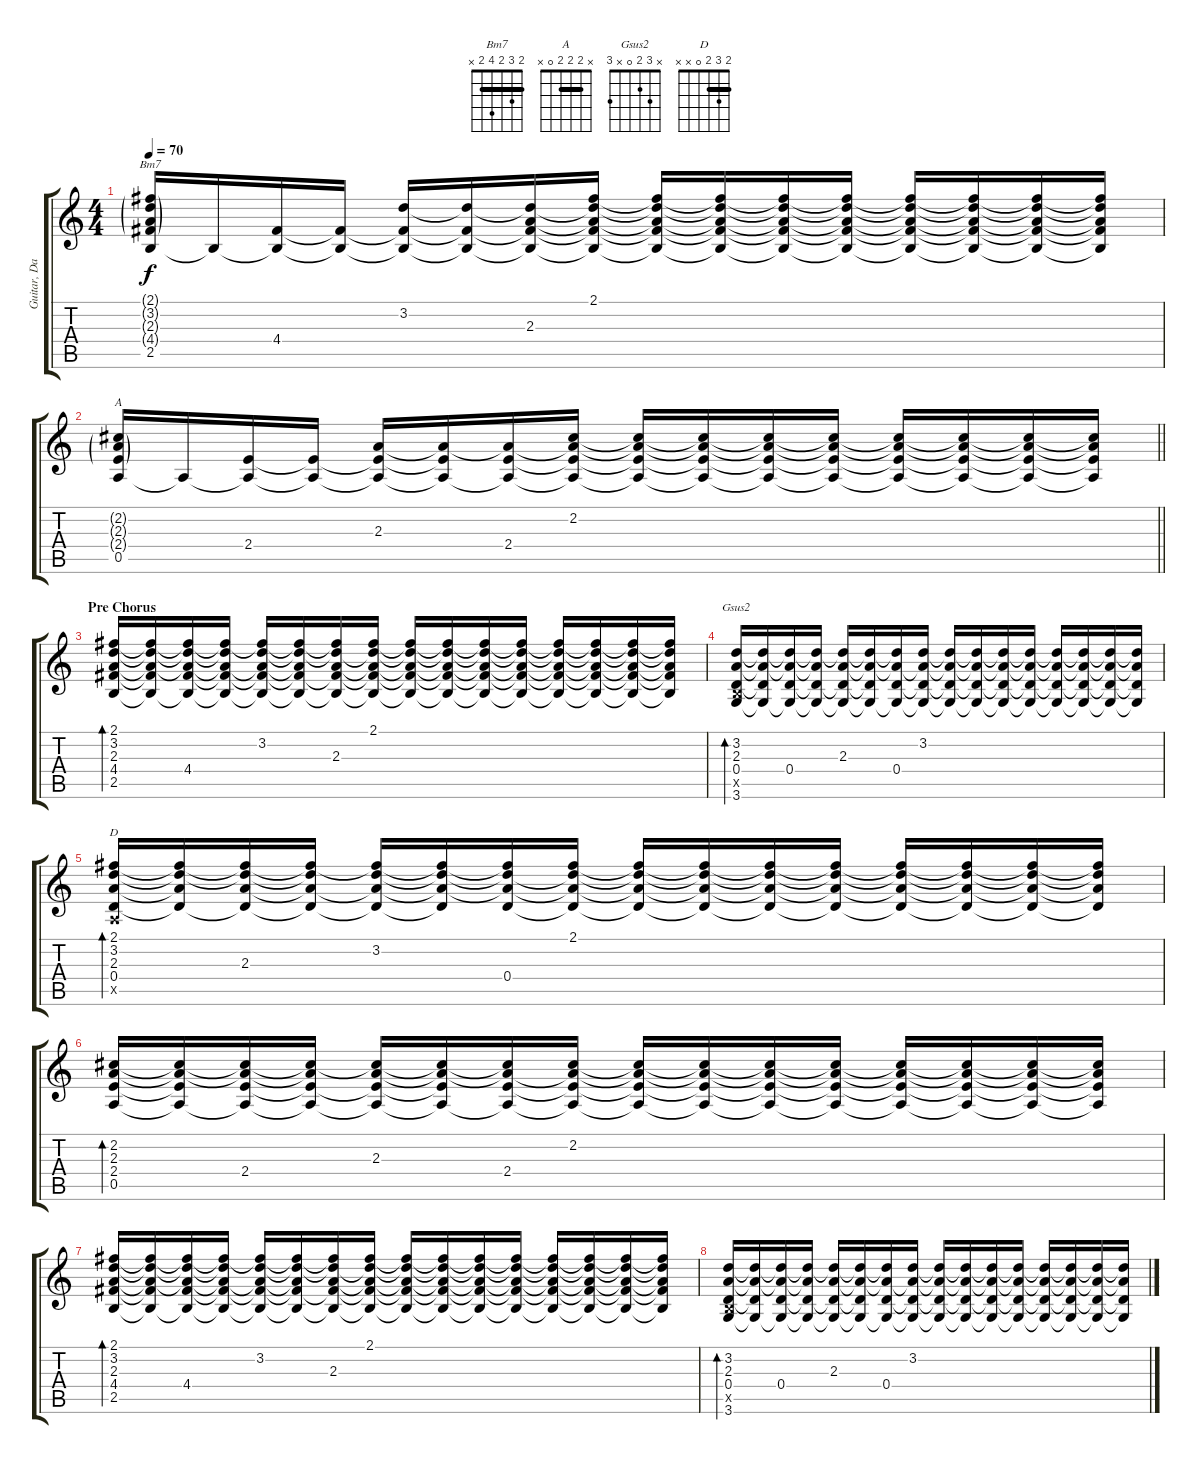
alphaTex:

\track ("Guitar, Dan 1b" "Guitar, Da") {instrument distortionguitar}
\staff {score tabs}
\tuning (E4 B3 G3 D3 A2 E2) {hide}
\chord ("Bm7" 2 3 2 4 2 x) {barre 2}
\chord ("A" x 2 2 2 0 x) {barre 2}
\chord ("Gsus2" x 3 2 0 x 3)
\chord ("D" 2 3 2 0 x x) {barre 2}
\ts (4 4)
\tempo 70
\clef g2
\ks c
(2.1{g} 3.2{g} 2.3{g} 4.4{g} 2.5).16{ch "Bm7" dy f} 2.5{t}.16 (4.4 2.5{t}).16 (4.4{t} 2.5{t}).16 (3.2 4.4{t} 2.5{t}).16 (3.2{t} 4.4{t} 2.5{t}).16 (3.2{t} 2.3 4.4{t} 2.5{t}).16 (2.1 3.2{t} 2.3{t} 4.4{t} 2.5{t}).16 (2.1{t} 3.2{t} 2.3{t} 4.4{t} 2.5{t}).16 (2.1{t} 3.2{t} 2.3{t} 4.4{t} 2.5{t}).16 (2.1{t} 3.2{t} 2.3{t} 4.4{t} 2.5{t}).16 (2.1{t} 3.2{t} 2.3{t} 4.4{t} 2.5{t}).16 (2.1{t} 3.2{t} 2.3{t} 4.4{t} 2.5{t}).16 (2.1{t} 3.2{t} 2.3{t} 4.4{t} 2.5{t}).16 (2.1{t} 3.2{t} 2.3{t} 4.4{t} 2.5{t}).16 (2.1{t} 3.2{t} 2.3{t} 4.4{t} 2.5{t}).16 |
\barLineRight lightlight
(2.2{g} 2.3{g} 2.4{g} 0.5).16{ch "A"} 0.5{t}.16 (2.4 0.5{t}).16 (2.4{t} 0.5{t}).16 (2.3 2.4{t} 0.5{t}).16 (2.3{t} 2.4{t} 0.5{t}).16 (2.3{t} 2.4 0.5{t}).16 (2.2 2.3{t} 2.4{t} 0.5{t}).16 (2.2{t} 2.3{t} 2.4{t} 0.5{t}).16 (2.2{t} 2.3{t} 2.4{t} 0.5{t}).16 (2.2{t} 2.3{t} 2.4{t} 0.5{t}).16 (2.2{t} 2.3{t} 2.4{t} 0.5{t}).16 (2.2{t} 2.3{t} 2.4{t} 0.5{t}).16 (2.2{t} 2.3{t} 2.4{t} 0.5{t}).16 (2.2{t} 2.3{t} 2.4{t} 0.5{t}).16 (2.2{t} 2.3{t} 2.4{t} 0.5{t}).16 |
\section ("" "Pre Chorus")
(2.1 3.2 2.3 4.4 2.5).16{bd 60} (2.1{t} 3.2{t} 2.3{t} 4.4{t} 2.5{t}).16 (2.1{t} 3.2{t} 2.3{t} 4.4 2.5{t}).16 (2.1{t} 3.2{t} 2.3{t} 4.4{t} 2.5{t}).16 (2.1{t} 3.2 2.3{t} 4.4{t} 2.5{t}).16 (2.1{t} 3.2{t} 2.3{t} 4.4{t} 2.5{t}).16 (2.1{t} 3.2{t} 2.3 4.4{t} 2.5{t}).16 (2.1 3.2{t} 2.3{t} 4.4{t} 2.5{t}).16 (2.1{t} 3.2{t} 2.3{t} 4.4{t} 2.5{t}).16 (2.1{t} 3.2{t} 2.3{t} 4.4{t} 2.5{t}).16 (2.1{t} 3.2{t} 2.3{t} 4.4{t} 2.5{t}).16 (2.1{t} 3.2{t} 2.3{t} 4.4{t} 2.5{t}).16 (2.1{t} 3.2{t} 2.3{t} 4.4{t} 2.5{t}).16 (2.1{t} 3.2{t} 2.3{t} 4.4{t} 2.5{t}).16 (2.1{t} 3.2{t} 2.3{t} 4.4{t} 2.5{t}).16 (2.1{t} 3.2{t} 2.3{t} 4.4{t} 2.5{t}).16 |
(3.2 2.3 0.4 2.5{x} 3.6).16{bd 60 ch "Gsus2"} (3.2{t} 2.3{t} 0.4{t} 3.6{t}).16 (3.2{t} 2.3{t} 0.4 3.6{t}).16 (3.2{t} 2.3{t} 0.4{t} 3.6{t}).16 (3.2{t} 2.3 0.4{t} 3.6{t}).16 (3.2{t} 2.3{t} 0.4{t} 3.6{t}).16 (3.2{t} 2.3{t} 0.4 3.6{t}).16 (3.2 2.3{t} 0.4{t} 3.6{t}).16 (3.2{t} 2.3{t} 0.4{t} 3.6{t}).16 (3.2{t} 2.3{t} 0.4{t} 3.6{t}).16 (3.2{t} 2.3{t} 0.4{t} 3.6{t}).16 (3.2{t} 2.3{t} 0.4{t} 3.6{t}).16 (3.2{t} 2.3{t} 0.4{t} 3.6{t}).16 (3.2{t} 2.3{t} 0.4{t} 3.6{t}).16 (3.2{t} 2.3{t} 0.4{t} 3.6{t}).16 (3.2{t} 2.3{t} 0.4{t} 3.6{t}).16 |
(2.1 3.2 2.3 0.4 0.5{x}).16{bd 60 ch "D" instrument electricguitarclean} (2.1{t} 3.2{t} 2.3{t} 0.4{t}).16 (2.1{t} 3.2{t} 2.3 0.4{t}).16 (2.1{t} 3.2{t} 2.3{t} 0.4{t}).16 (2.1{t} 3.2 2.3{t} 0.4{t}).16 (2.1{t} 3.2{t} 2.3{t} 0.4{t}).16 (2.1{t} 3.2{t} 2.3{t} 0.4).16 (2.1 3.2{t} 2.3{t} 0.4{t}).16 (2.1{t} 3.2{t} 2.3{t} 0.4{t}).16 (2.1{t} 3.2{t} 2.3{t} 0.4{t}).16 (2.1{t} 3.2{t} 2.3{t} 0.4{t}).16 (2.1{t} 3.2{t} 2.3{t} 0.4{t}).16 (2.1{t} 3.2{t} 2.3{t} 0.4{t}).16 (2.1{t} 3.2{t} 2.3{t} 0.4{t}).16 (2.1{t} 3.2{t} 2.3{t} 0.4{t}).16 (2.1{t} 3.2{t} 2.3{t} 0.4{t}).16 |
(2.2 2.3 2.4 0.5).16{bd 60} (2.2{t} 2.3{t} 2.4{t} 0.5{t}).16 (2.2{t} 2.3{t} 2.4 0.5{t}).16 (2.2{t} 2.3{t} 2.4{t} 0.5{t}).16 (2.2{t} 2.3 2.4{t} 0.5{t}).16 (2.2{t} 2.3{t} 2.4{t} 0.5{t}).16 (2.2{t} 2.3{t} 2.4 0.5{t}).16 (2.2 2.3{t} 2.4{t} 0.5{t}).16 (2.2{t} 2.3{t} 2.4{t} 0.5{t}).16 (2.2{t} 2.3{t} 2.4{t} 0.5{t}).16 (2.2{t} 2.3{t} 2.4{t} 0.5{t}).16 (2.2{t} 2.3{t} 2.4{t} 0.5{t}).16 (2.2{t} 2.3{t} 2.4{t} 0.5{t}).16 (2.2{t} 2.3{t} 2.4{t} 0.5{t}).16 (2.2{t} 2.3{t} 2.4{t} 0.5{t}).16 (2.2{t} 2.3{t} 2.4{t} 0.5{t}).16 |
(2.1 3.2 2.3 4.4 2.5).16{bd 60} (2.1{t} 3.2{t} 2.3{t} 4.4{t} 2.5{t}).16 (2.1{t} 3.2{t} 2.3{t} 4.4 2.5{t}).16 (2.1{t} 3.2{t} 2.3{t} 4.4{t} 2.5{t}).16 (2.1{t} 3.2 2.3{t} 4.4{t} 2.5{t}).16 (2.1{t} 3.2{t} 2.3{t} 4.4{t} 2.5{t}).16 (2.1{t} 3.2{t} 2.3 4.4{t} 2.5{t}).16 (2.1 3.2{t} 2.3{t} 4.4{t} 2.5{t}).16 (2.1{t} 3.2{t} 2.3{t} 4.4{t} 2.5{t}).16 (2.1{t} 3.2{t} 2.3{t} 4.4{t} 2.5{t}).16 (2.1{t} 3.2{t} 2.3{t} 4.4{t} 2.5{t}).16 (2.1{t} 3.2{t} 2.3{t} 4.4{t} 2.5{t}).16 (2.1{t} 3.2{t} 2.3{t} 4.4{t} 2.5{t}).16 (2.1{t} 3.2{t} 2.3{t} 4.4{t} 2.5{t}).16 (2.1{t} 3.2{t} 2.3{t} 4.4{t} 2.5{t}).16 (2.1{t} 3.2{t} 2.3{t} 4.4{t} 2.5{t}).16 |
(3.2 2.3 0.4 2.5{x} 3.6).16{bd 60} (3.2{t} 2.3{t} 0.4{t} 3.6{t}).16 (3.2{t} 2.3{t} 0.4 3.6{t}).16 (3.2{t} 2.3{t} 0.4{t} 3.6{t}).16 (3.2{t} 2.3 0.4{t} 3.6{t}).16 (3.2{t} 2.3{t} 0.4{t} 3.6{t}).16 (3.2{t} 2.3{t} 0.4 3.6{t}).16 (3.2 2.3{t} 0.4{t} 3.6{t}).16 (3.2{t} 2.3{t} 0.4{t} 3.6{t}).16 (3.2{t} 2.3{t} 0.4{t} 3.6{t}).16 (3.2{t} 2.3{t} 0.4{t} 3.6{t}).16 (3.2{t} 2.3{t} 0.4{t} 3.6{t}).16 (3.2{t} 2.3{t} 0.4{t} 3.6{t}).16 (3.2{t} 2.3{t} 0.4{t} 3.6{t}).16 (3.2{t} 2.3{t} 0.4{t} 3.6{t}).16 (3.2{t} 2.3{t} 0.4{t} 3.6{t}).16
